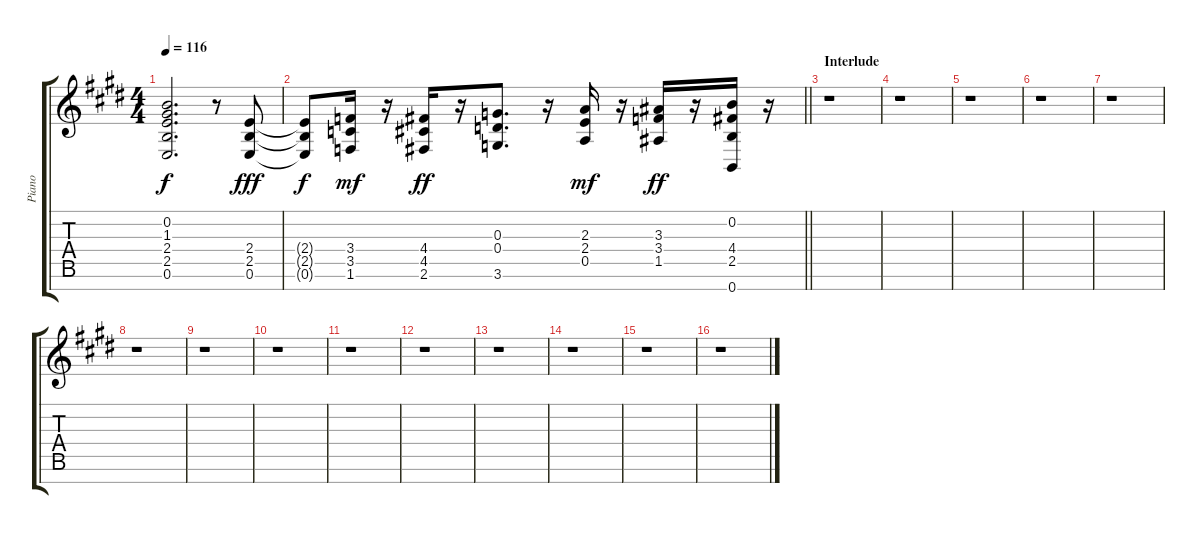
\track ("Piano" "Piano") {instrument electricguitarjazz}
\staff {score tabs}
\tuning (E4 B3 G3 D3 A2 E2 B1) {hide}
\ts (4 4)
\tempo 116
\clef g2
\ks e
(0.2{t} 1.3{t} 2.4{t} 2.5{t} 0.6{t}).2{d dy f} r.8 (2.4 2.5 0.6).8{dy fff} |
\barLineRight lightlight
(2.4{t} 2.5{t} 0.6{t}).8{dy f} (3.4 3.5 1.6).16{dy mf} r.16 (4.4 4.5 2.6).16{dy ff} r.16 (0.3 0.4 3.6).8{d} r.16 (2.3 2.4 0.5).16{dy mf} r.16 (3.3 3.4 1.5).16{dy ff} r.16 (0.2 4.4 2.5 0.7).16 r.16 |
\section ("" "Interlude")
r.1 |
r.1 |
r.1 |
r.1 |
r.1 |
r.1 |
r.1 |
r.1 |
r.1 |
r.1 |
r.1 |
r.1 |
r.1 |
r.1
